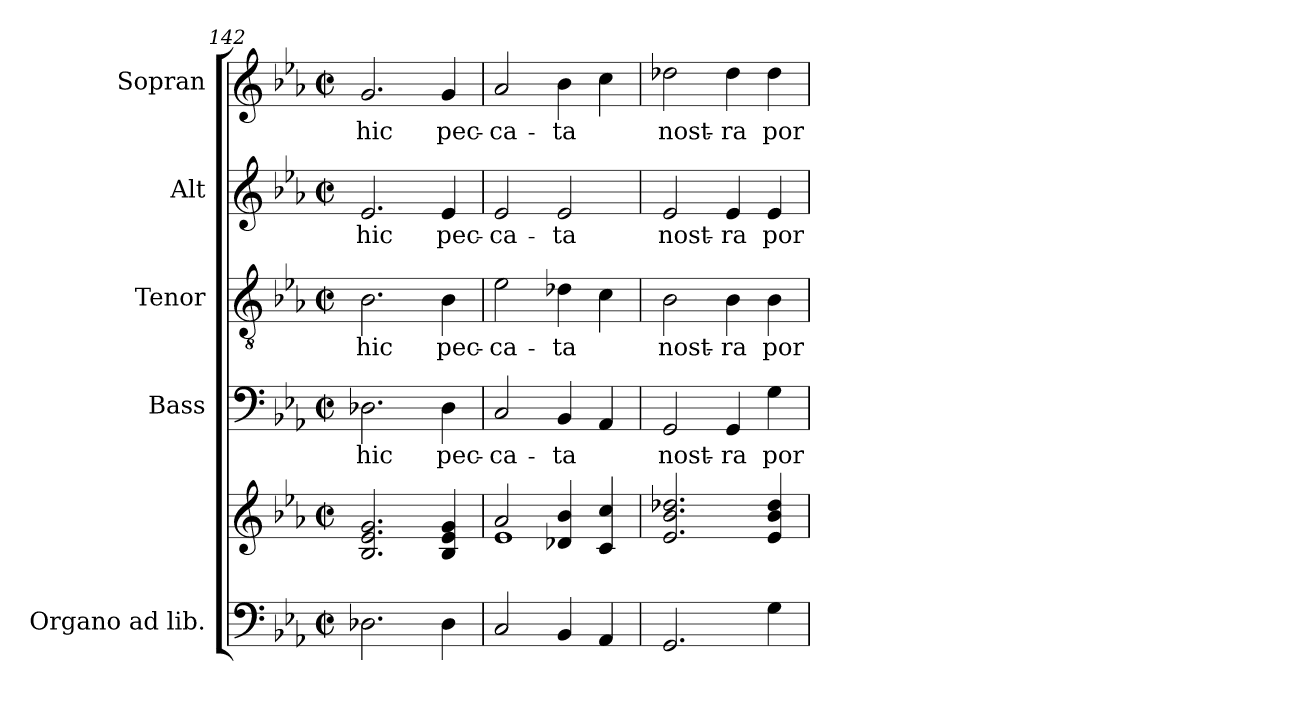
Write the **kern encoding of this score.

**kern	**kern	**kern	**text	**kern	**text	**kern	**text	**kern	**text
*part5	*part5	*part4	*part4	*part3	*part3	*part2	*part2	*part1	*part1
*staff6	*staff5	*staff4	*staff4	*staff3	*staff3	*staff2	*staff2	*staff1	*staff1
*I"Organo ad lib.	*	*I"Bass	*	*I"Tenor	*	*I"Alt	*	*I"Sopran	*
*	*	*I'B.	*	*I'T.	*	*I'A.	*	*I'S.	*
*clefF4	*clefG2	*clefF4	*	*clefGv2	*	*clefG2	*	*clefG2	*
*k[b-e-a-]	*k[b-e-a-]	*k[b-e-a-]	*	*k[b-e-a-]	*	*k[b-e-a-]	*	*k[b-e-a-]	*
*E-:	*E-:	*E-:	*	*E-:	*	*E-:	*	*E-:	*
*M2/2	*M2/2	*M2/2	*	*M2/2	*	*M2/2	*	*M2/2	*
*met(c|)	*met(c|)	*met(c|)	*	*met(c|)	*	*met(c|)	*	*met(c|)	*
=142	=142	=142	=142	=142	=142	=142	=142	=142	=142
!	!	!	!LO:LY:b	!	!LO:LY:b	!	!LO:LY:b	!	!LO:LY:b
2.D-X\	2.B-/ 2.e-/ 2.g/	2.D-X\	hic	2.B-\	hic	2.e-/	hic	2.g/	hic
!	!	!	!LO:LY:b	!	!LO:LY:b	!	!LO:LY:b	!	!LO:LY:b
4D-\	4B-/ 4e-/ 4g/	4D-\	pec-	4B-\	pec-	4e-/	pec-	4g/	pec-
=143	=143	=143	=143	=143	=143	=143	=143	=143	=143
*	*^	*	*	*	*	*	*	*	*
!	!	!	!	!LO:LY:b	!	!LO:LY:b	!	!LO:LY:b	!	!LO:LY:b
2C/	2a-/	1e-	2C/	-ca-	2e-\	-ca-	2e-/	-ca-	2a-/	-ca-
!	!	!	!	!LO:LY:b	!	!LO:LY:b	!	!LO:LY:b	!	!LO:LY:b
4BB-/	4d-X/ 4b-/	.	4BB-/	-ta	4d-X\	-ta	2e-/	-ta	4b-\	-ta
4AA-/	4c/ 4cc/	.	4AA-/	.	4c\	.	.	.	4cc\	.
*	*v	*v	*	*	*	*	*	*	*	*
!!LO:PB:g=z
=144	=144	=144	=144	=144	=144	=144	=144	=144	=144
!	!	!	!LO:LY:b	!	!LO:LY:b	!	!LO:LY:b	!	!LO:LY:b
2.GG/	2.e-/ 2.b-/ 2.dd-X/	2GG/	nost-	2B-\	nost-	2e-/	nost-	2dd-X\	nost-
!	!	!	!LO:LY:b	!	!LO:LY:b	!	!LO:LY:b	!	!LO:LY:b
.	.	4GG/	-ra	4B-\	-ra	4e-/	-ra	4dd-\	-ra
!	!	!	!LO:LY:b	!	!LO:LY:b	!	!LO:LY:b	!	!LO:LY:b
4G\	4e-/ 4b-/ 4dd-/	4G\	por-	4B-\	por-	4e-/	por-	4dd-\	por-
=	=	=	=	=	=	=	=	=	=
*-	*-	*-	*-	*-	*-	*-	*-	*-	*-
